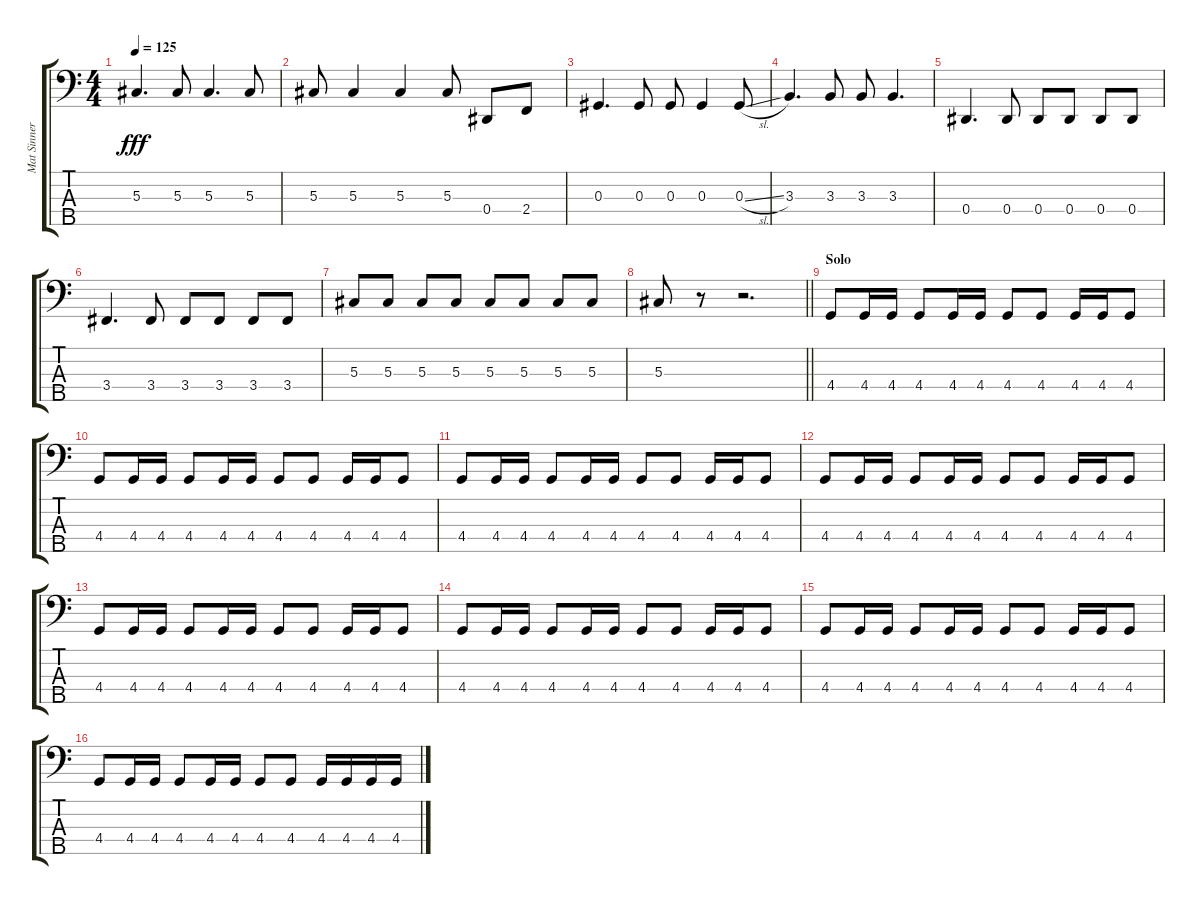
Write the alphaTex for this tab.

\track ("Mat Sinner" "Mat Sinner") {instrument electricbasspick}
\staff {score tabs}
\tuning (Gb2 Db2 Ab1 Eb1 Bb0) {hide}
\ts (4 4)
\tempo 125
\clef f4
\ks c
5.3.4{d dy fff} 5.3.8 5.3.4{d} 5.3.8 |
5.3.8 5.3.4 5.3.4 5.3.8 0.4.8 2.4.8 |
0.3.4{d} 0.3.8 0.3.8 0.3.4 0.3{sl}.8 |
3.3.4{d} 3.3.8 3.3.8 3.3.4{d} |
0.4.4{d} 0.4.8 0.4.8 0.4.8 0.4.8 0.4.8 |
3.4.4{d} 3.4.8 3.4.8 3.4.8 3.4.8 3.4.8 |
5.3.8 5.3.8 5.3.8 5.3.8 5.3.8 5.3.8 5.3.8 5.3.8 |
\barLineRight lightlight
5.3.8 r.8 r.2{d} |
\section ("" "Solo")
4.4.8 4.4.16 4.4.16 4.4.8 4.4.16 4.4.16 4.4.8 4.4.8 4.4.16 4.4.16 4.4.8 |
4.4.8 4.4.16 4.4.16 4.4.8 4.4.16 4.4.16 4.4.8 4.4.8 4.4.16 4.4.16 4.4.8 |
4.4.8 4.4.16 4.4.16 4.4.8 4.4.16 4.4.16 4.4.8 4.4.8 4.4.16 4.4.16 4.4.8 |
4.4.8 4.4.16 4.4.16 4.4.8 4.4.16 4.4.16 4.4.8 4.4.8 4.4.16 4.4.16 4.4.8 |
4.4.8 4.4.16 4.4.16 4.4.8 4.4.16 4.4.16 4.4.8 4.4.8 4.4.16 4.4.16 4.4.8 |
4.4.8 4.4.16 4.4.16 4.4.8 4.4.16 4.4.16 4.4.8 4.4.8 4.4.16 4.4.16 4.4.8 |
4.4.8 4.4.16 4.4.16 4.4.8 4.4.16 4.4.16 4.4.8 4.4.8 4.4.16 4.4.16 4.4.8 |
4.4.8 4.4.16 4.4.16 4.4.8 4.4.16 4.4.16 4.4.8 4.4.8 4.4.16 4.4.16 4.4.16 4.4.16
